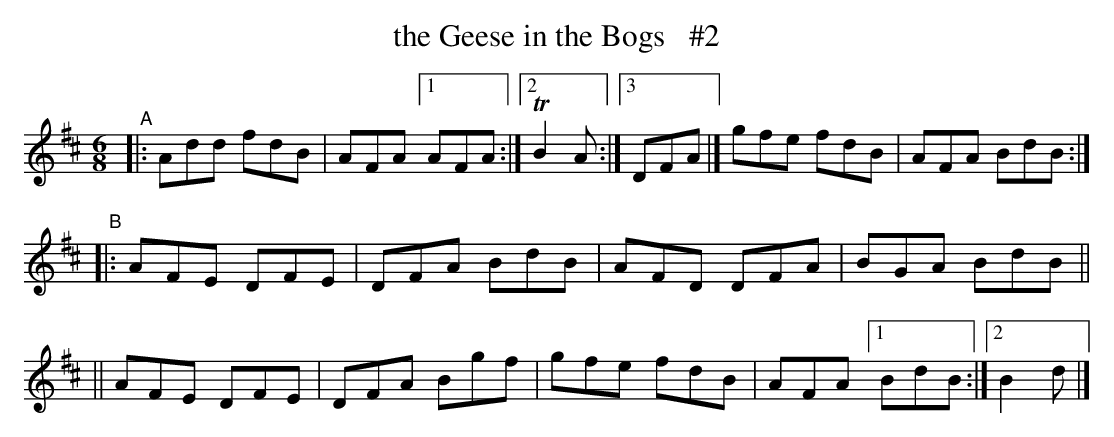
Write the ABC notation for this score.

X:1
T: the Geese in the Bogs   #2
M: 6/8
L: 1/8
K: D
"^A"\
|: Add fdB | AFA [1 AFA :|[2 TB2A :|[3 DFA |] gfe fdB | AFA BdB :|
"^B"\
|: AFE DFE | DFA BdB | AFD DFA | BGA BdB ||
|| AFE DFE | DFA Bgf | gfe fdB |AFA [1 BdB :|[2 B2d |]
